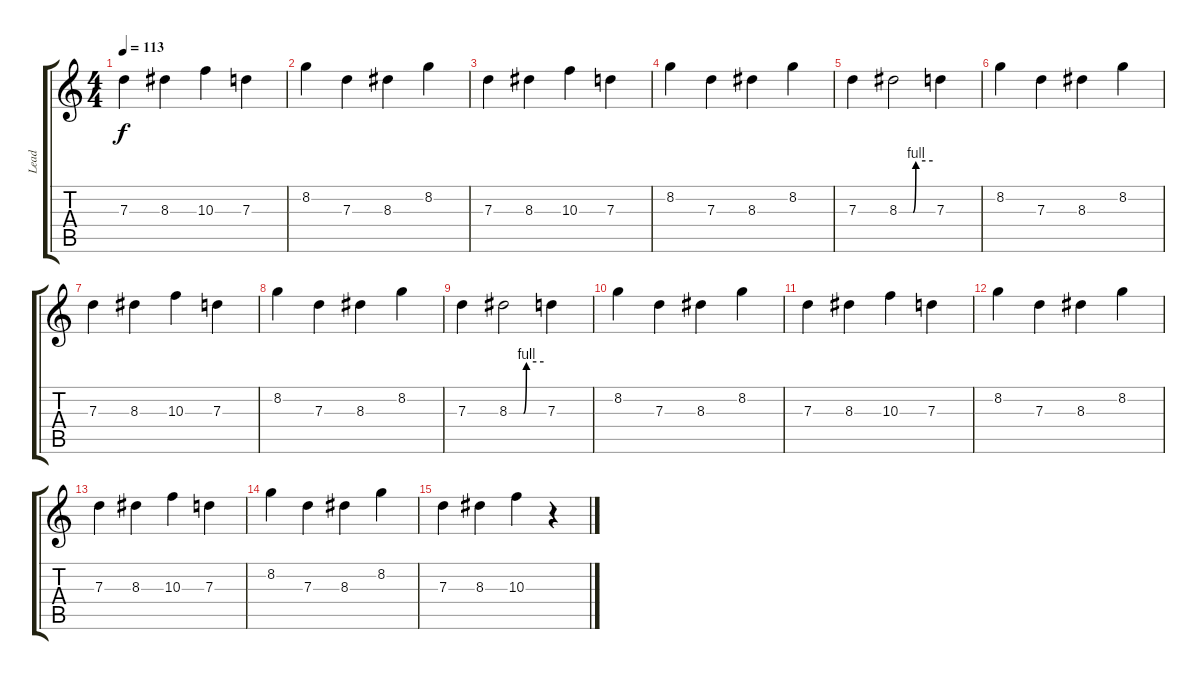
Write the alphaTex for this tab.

\track ("Lead" "Lead") {instrument distortionguitar}
\staff {score tabs}
\tuning (E4 B3 G3 D3 A2 E2) {hide}
\ts (4 4)
\tempo 113
\clef g2
\ks c
7.3.4{dy f} 8.3.4 10.3.4 7.3.4 |
8.2.4 7.3.4 8.3.4 8.2.4 |
7.3.4 8.3.4 10.3.4 7.3.4 |
8.2.4 7.3.4 8.3.4 8.2.4 |
7.3.4 8.3{be (custom 0 0 25 0 30 4 60 4)}.2 7.3.4 |
8.2.4 7.3.4 8.3.4 8.2.4 |
7.3.4 8.3.4 10.3.4 7.3.4 |
8.2.4 7.3.4 8.3.4 8.2.4 |
7.3.4 8.3{be (custom 0 0 25 0 30 4 60 4)}.2 7.3.4 |
8.2.4 7.3.4 8.3.4 8.2.4 |
7.3.4 8.3.4 10.3.4 7.3.4 |
8.2.4 7.3.4 8.3.4 8.2.4 |
7.3.4 8.3.4 10.3.4 7.3.4 |
8.2.4 7.3.4 8.3.4 8.2.4 |
7.3.4 8.3.4 10.3.4 r.4
